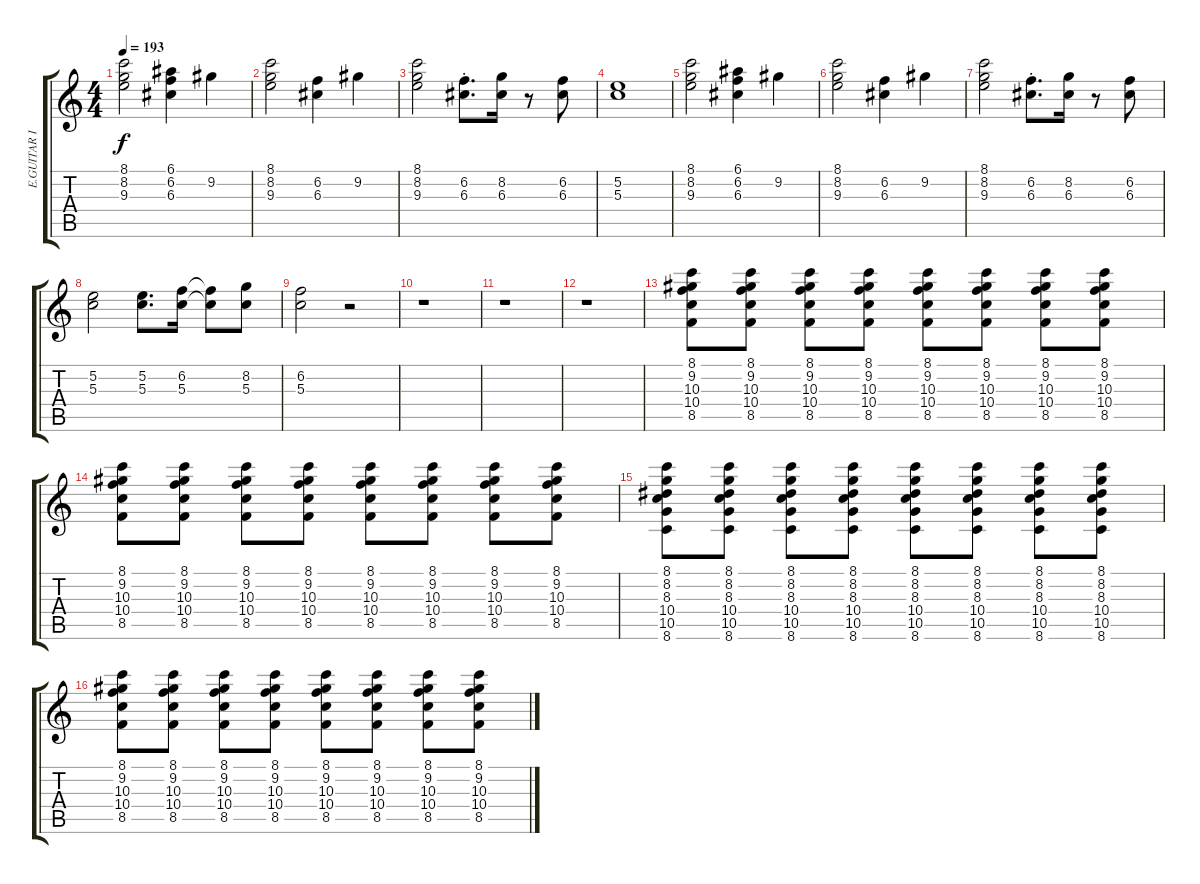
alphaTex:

\track ("E.GUITAR I - Taki" "E.GUITAR I") {instrument electricguitarclean}
\staff {score tabs}
\tuning (E4 B3 G3 D3 A2 E2) {hide}
\ts (4 4)
\tempo 193
\clef g2
\ks c
(8.1 8.2 9.3).2{dy f} (6.1 6.2 6.3).4 9.2.4 |
(8.1 8.2 9.3).2 (6.2 6.3).4 9.2.4 |
(8.1 8.2 9.3).2 (6.2{st} 6.3{st}).8{d} (8.2 6.3).16 r.8 (6.2 6.3).8 |
(5.2 5.3).1 |
(8.1 8.2 9.3).2 (6.1 6.2 6.3).4 9.2.4 |
(8.1 8.2 9.3).2 (6.2 6.3).4 9.2.4 |
(8.1 8.2 9.3).2 (6.2{st} 6.3{st}).8{d} (8.2 6.3).16 r.8 (6.2 6.3).8 |
(5.2 5.3).2 (5.2 5.3).8{d} (6.2 5.3).16 (6.2{t} 5.3{t}).8 (8.2 5.3).8 |
(6.2 5.3).2 r.2 |
r.1 |
r.1 |
r.1 |
(8.1 9.2 10.3 10.4 8.5).8 (8.1 9.2 10.3 10.4 8.5).8 (8.1 9.2 10.3 10.4 8.5).8 (8.1 9.2 10.3 10.4 8.5).8 (8.1 9.2 10.3 10.4 8.5).8 (8.1 9.2 10.3 10.4 8.5).8 (8.1 9.2 10.3 10.4 8.5).8 (8.1 9.2 10.3 10.4 8.5).8 |
(8.1 9.2 10.3 10.4 8.5).8 (8.1 9.2 10.3 10.4 8.5).8 (8.1 9.2 10.3 10.4 8.5).8 (8.1 9.2 10.3 10.4 8.5).8 (8.1 9.2 10.3 10.4 8.5).8 (8.1 9.2 10.3 10.4 8.5).8 (8.1 9.2 10.3 10.4 8.5).8 (8.1 9.2 10.3 10.4 8.5).8 |
(8.1 8.2 8.3 10.4 10.5 8.6).8 (8.1 8.2 8.3 10.4 10.5 8.6).8 (8.1 8.2 8.3 10.4 10.5 8.6).8 (8.1 8.2 8.3 10.4 10.5 8.6).8 (8.1 8.2 8.3 10.4 10.5 8.6).8 (8.1 8.2 8.3 10.4 10.5 8.6).8 (8.1 8.2 8.3 10.4 10.5 8.6).8 (8.1 8.2 8.3 10.4 10.5 8.6).8 |
(8.1 9.2 10.3 10.4 8.5).8 (8.1 9.2 10.3 10.4 8.5).8 (8.1 9.2 10.3 10.4 8.5).8 (8.1 9.2 10.3 10.4 8.5).8 (8.1 9.2 10.3 10.4 8.5).8 (8.1 9.2 10.3 10.4 8.5).8 (8.1 9.2 10.3 10.4 8.5).8 (8.1 9.2 10.3 10.4 8.5).8
